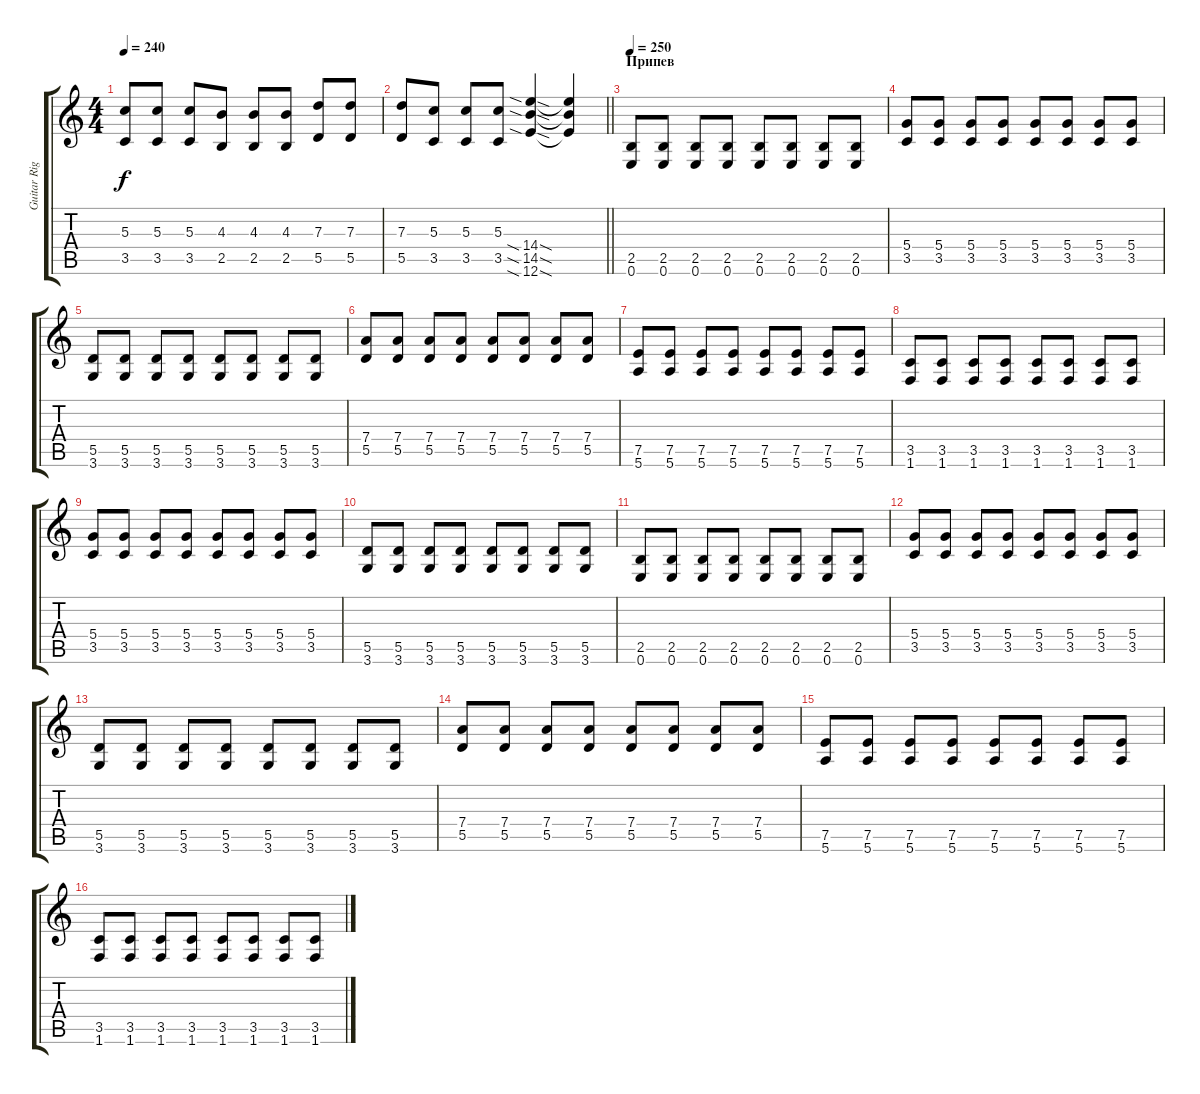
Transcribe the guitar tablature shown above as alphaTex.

\track ("Guitar Right" "Guitar Rig") {instrument overdrivenguitar}
\staff {score tabs}
\tuning (E4 B3 G3 D3 A2 E2) {hide}
\ts (4 4)
\tempo 240
\clef g2
\ks c
(5.3 3.5).8{dy f} (5.3 3.5).8 (5.3 3.5).8 (4.3 2.5).8 (4.3 2.5).8 (4.3 2.5).8 (7.3 5.5).8 (7.3 5.5).8 |
\barLineRight lightlight
(7.3 5.5).8 (5.3 3.5).8 (5.3 3.5).8 (5.3 3.5).8 (14.4{sia sod} 14.5{sia sod} 12.6{sia sod}).4 (14.4{t} 14.5{t} 12.6{t}).4 |
\section ("" "Припев")
\tempo 250
(2.5 0.6).8 (2.5 0.6).8 (2.5 0.6).8 (2.5 0.6).8 (2.5 0.6).8 (2.5 0.6).8 (2.5 0.6).8 (2.5 0.6).8 |
(5.4 3.5).8 (5.4 3.5).8 (5.4 3.5).8 (5.4 3.5).8 (5.4 3.5).8 (5.4 3.5).8 (5.4 3.5).8 (5.4 3.5).8 |
(5.5 3.6).8 (5.5 3.6).8 (5.5 3.6).8 (5.5 3.6).8 (5.5 3.6).8 (5.5 3.6).8 (5.5 3.6).8 (5.5 3.6).8 |
(7.4 5.5).8 (7.4 5.5).8 (7.4 5.5).8 (7.4 5.5).8 (7.4 5.5).8 (7.4 5.5).8 (7.4 5.5).8 (7.4 5.5).8 |
(7.5 5.6).8 (7.5 5.6).8 (7.5 5.6).8 (7.5 5.6).8 (7.5 5.6).8 (7.5 5.6).8 (7.5 5.6).8 (7.5 5.6).8 |
(3.5 1.6).8 (3.5 1.6).8 (3.5 1.6).8 (3.5 1.6).8 (3.5 1.6).8 (3.5 1.6).8 (3.5 1.6).8 (3.5 1.6).8 |
(5.4 3.5).8 (5.4 3.5).8 (5.4 3.5).8 (5.4 3.5).8 (5.4 3.5).8 (5.4 3.5).8 (5.4 3.5).8 (5.4 3.5).8 |
(5.5 3.6).8 (5.5 3.6).8 (5.5 3.6).8 (5.5 3.6).8 (5.5 3.6).8 (5.5 3.6).8 (5.5 3.6).8 (5.5 3.6).8 |
(2.5 0.6).8 (2.5 0.6).8 (2.5 0.6).8 (2.5 0.6).8 (2.5 0.6).8 (2.5 0.6).8 (2.5 0.6).8 (2.5 0.6).8 |
(5.4 3.5).8 (5.4 3.5).8 (5.4 3.5).8 (5.4 3.5).8 (5.4 3.5).8 (5.4 3.5).8 (5.4 3.5).8 (5.4 3.5).8 |
(5.5 3.6).8 (5.5 3.6).8 (5.5 3.6).8 (5.5 3.6).8 (5.5 3.6).8 (5.5 3.6).8 (5.5 3.6).8 (5.5 3.6).8 |
(7.4 5.5).8 (7.4 5.5).8 (7.4 5.5).8 (7.4 5.5).8 (7.4 5.5).8 (7.4 5.5).8 (7.4 5.5).8 (7.4 5.5).8 |
(7.5 5.6).8 (7.5 5.6).8 (7.5 5.6).8 (7.5 5.6).8 (7.5 5.6).8 (7.5 5.6).8 (7.5 5.6).8 (7.5 5.6).8 |
(3.5 1.6).8 (3.5 1.6).8 (3.5 1.6).8 (3.5 1.6).8 (3.5 1.6).8 (3.5 1.6).8 (3.5 1.6).8 (3.5 1.6).8
